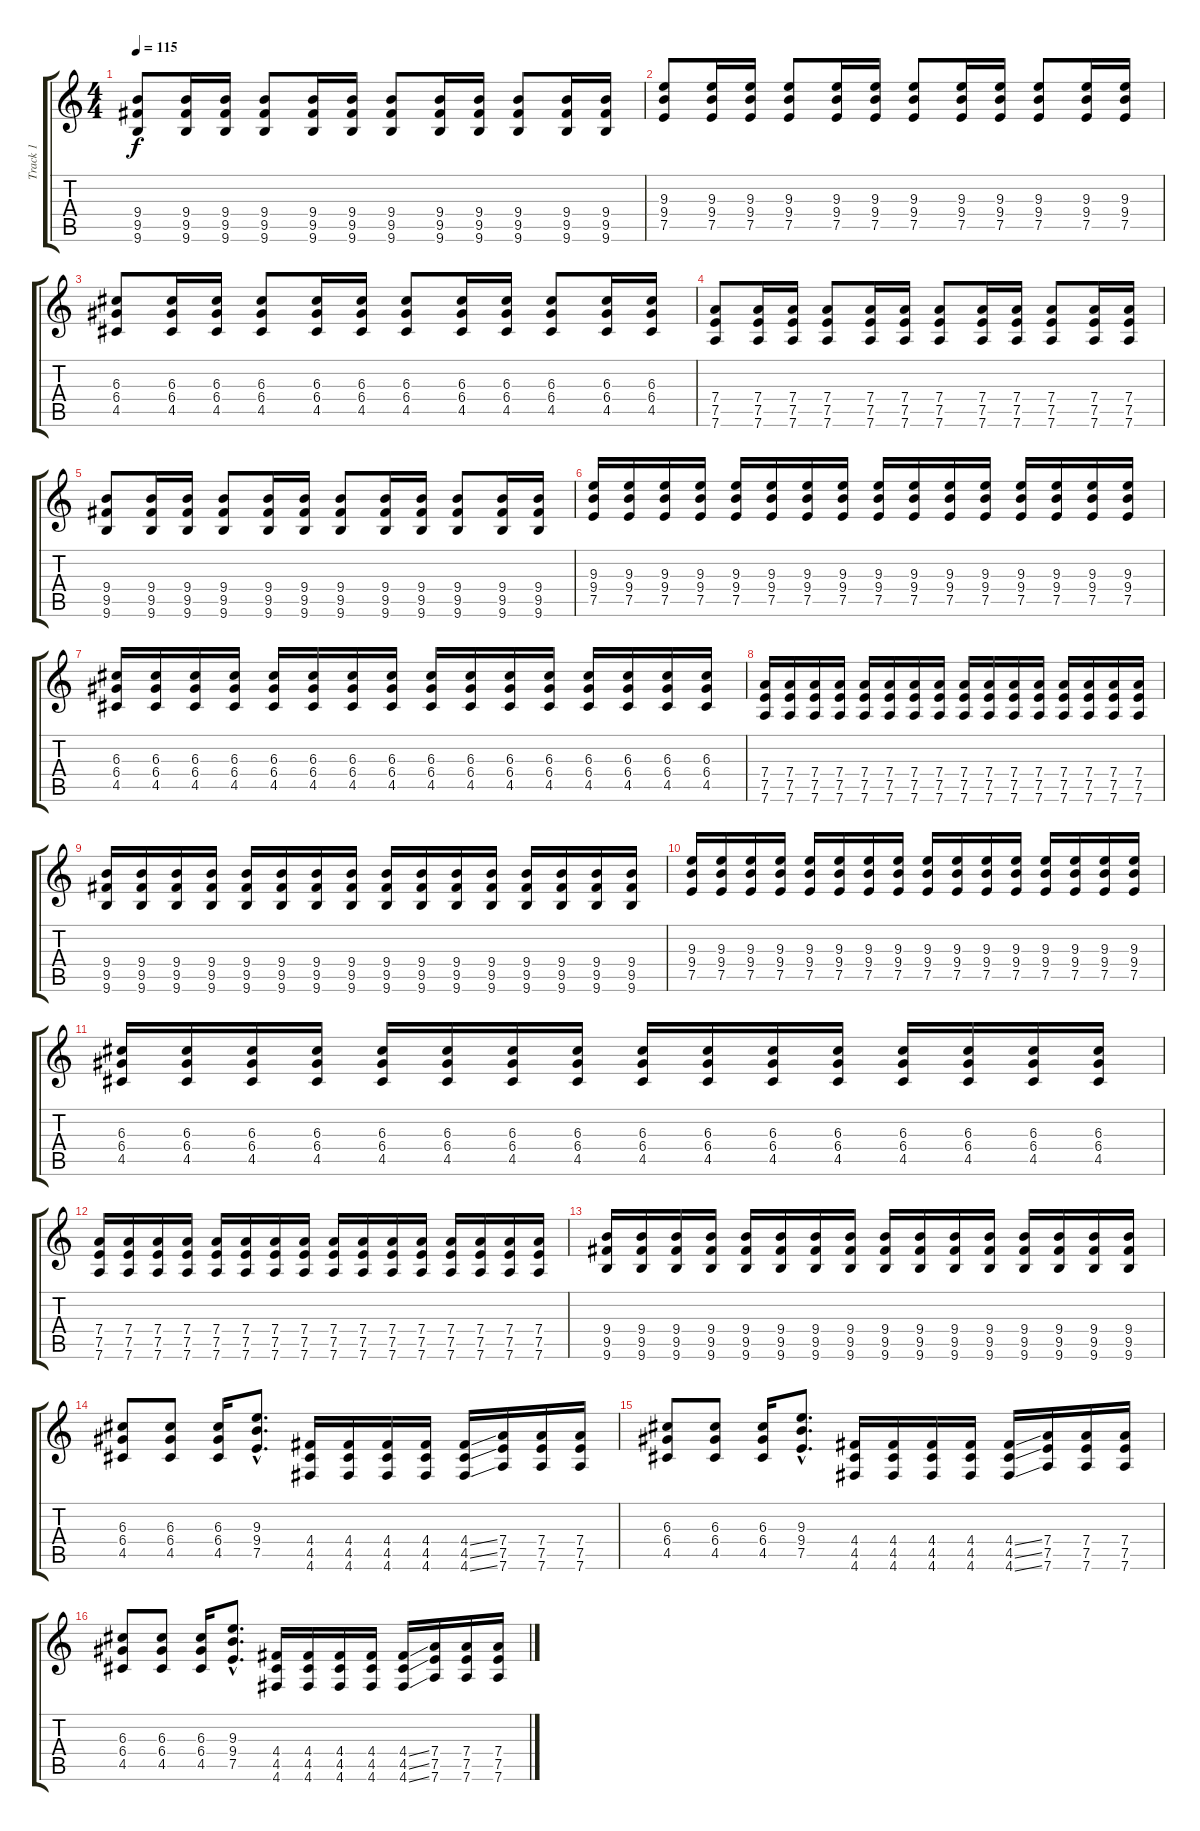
\track ("Track 1" "Track 1") {instrument distortionguitar}
\staff {score tabs}
\tuning (E4 B3 G3 D3 A2 D2) {hide}
\ts (4 4)
\tempo 115
\clef g2
\ks c
(9.4 9.5 9.6).8{dy f} (9.4 9.5 9.6).16 (9.4 9.5 9.6).16 (9.4 9.5 9.6).8 (9.4 9.5 9.6).16 (9.4 9.5 9.6).16 (9.4 9.5 9.6).8 (9.4 9.5 9.6).16 (9.4 9.5 9.6).16 (9.4 9.5 9.6).8 (9.4 9.5 9.6).16 (9.4 9.5 9.6).16 |
(9.3 9.4 7.5).8 (9.3 9.4 7.5).16 (9.3 9.4 7.5).16 (9.3 9.4 7.5).8 (9.3 9.4 7.5).16 (9.3 9.4 7.5).16 (9.3 9.4 7.5).8 (9.3 9.4 7.5).16 (9.3 9.4 7.5).16 (9.3 9.4 7.5).8 (9.3 9.4 7.5).16 (9.3 9.4 7.5).16 |
(6.3 6.4 4.5).8 (6.3 6.4 4.5).16 (6.3 6.4 4.5).16 (6.3 6.4 4.5).8 (6.3 6.4 4.5).16 (6.3 6.4 4.5).16 (6.3 6.4 4.5).8 (6.3 6.4 4.5).16 (6.3 6.4 4.5).16 (6.3 6.4 4.5).8 (6.3 6.4 4.5).16 (6.3 6.4 4.5).16 |
(7.4 7.5 7.6).8 (7.4 7.5 7.6).16 (7.4 7.5 7.6).16 (7.4 7.5 7.6).8 (7.4 7.5 7.6).16 (7.4 7.5 7.6).16 (7.4 7.5 7.6).8 (7.4 7.5 7.6).16 (7.4 7.5 7.6).16 (7.4 7.5 7.6).8 (7.4 7.5 7.6).16 (7.4 7.5 7.6).16 |
(9.4 9.5 9.6).8 (9.4 9.5 9.6).16 (9.4 9.5 9.6).16 (9.4 9.5 9.6).8 (9.4 9.5 9.6).16 (9.4 9.5 9.6).16 (9.4 9.5 9.6).8 (9.4 9.5 9.6).16 (9.4 9.5 9.6).16 (9.4 9.5 9.6).8 (9.4 9.5 9.6).16 (9.4 9.5 9.6).16 |
(9.3 9.4 7.5).16 (9.3 9.4 7.5).16 (9.3 9.4 7.5).16 (9.3 9.4 7.5).16 (9.3 9.4 7.5).16 (9.3 9.4 7.5).16 (9.3 9.4 7.5).16 (9.3 9.4 7.5).16 (9.3 9.4 7.5).16 (9.3 9.4 7.5).16 (9.3 9.4 7.5).16 (9.3 9.4 7.5).16 (9.3 9.4 7.5).16 (9.3 9.4 7.5).16 (9.3 9.4 7.5).16 (9.3 9.4 7.5).16 |
(6.3 6.4 4.5).16 (6.3 6.4 4.5).16 (6.3 6.4 4.5).16 (6.3 6.4 4.5).16 (6.3 6.4 4.5).16 (6.3 6.4 4.5).16 (6.3 6.4 4.5).16 (6.3 6.4 4.5).16 (6.3 6.4 4.5).16 (6.3 6.4 4.5).16 (6.3 6.4 4.5).16 (6.3 6.4 4.5).16 (6.3 6.4 4.5).16 (6.3 6.4 4.5).16 (6.3 6.4 4.5).16 (6.3 6.4 4.5).16 |
(7.4 7.5 7.6).16 (7.4 7.5 7.6).16 (7.4 7.5 7.6).16 (7.4 7.5 7.6).16 (7.4 7.5 7.6).16 (7.4 7.5 7.6).16 (7.4 7.5 7.6).16 (7.4 7.5 7.6).16 (7.4 7.5 7.6).16 (7.4 7.5 7.6).16 (7.4 7.5 7.6).16 (7.4 7.5 7.6).16 (7.4 7.5 7.6).16 (7.4 7.5 7.6).16 (7.4 7.5 7.6).16 (7.4 7.5 7.6).16 |
(9.4 9.5 9.6).16 (9.4 9.5 9.6).16 (9.4 9.5 9.6).16 (9.4 9.5 9.6).16 (9.4 9.5 9.6).16 (9.4 9.5 9.6).16 (9.4 9.5 9.6).16 (9.4 9.5 9.6).16 (9.4 9.5 9.6).16 (9.4 9.5 9.6).16 (9.4 9.5 9.6).16 (9.4 9.5 9.6).16 (9.4 9.5 9.6).16 (9.4 9.5 9.6).16 (9.4 9.5 9.6).16 (9.4 9.5 9.6).16 |
(9.3 9.4 7.5).16 (9.3 9.4 7.5).16 (9.3 9.4 7.5).16 (9.3 9.4 7.5).16 (9.3 9.4 7.5).16 (9.3 9.4 7.5).16 (9.3 9.4 7.5).16 (9.3 9.4 7.5).16 (9.3 9.4 7.5).16 (9.3 9.4 7.5).16 (9.3 9.4 7.5).16 (9.3 9.4 7.5).16 (9.3 9.4 7.5).16 (9.3 9.4 7.5).16 (9.3 9.4 7.5).16 (9.3 9.4 7.5).16 |
(6.3 6.4 4.5).16 (6.3 6.4 4.5).16 (6.3 6.4 4.5).16 (6.3 6.4 4.5).16 (6.3 6.4 4.5).16 (6.3 6.4 4.5).16 (6.3 6.4 4.5).16 (6.3 6.4 4.5).16 (6.3 6.4 4.5).16 (6.3 6.4 4.5).16 (6.3 6.4 4.5).16 (6.3 6.4 4.5).16 (6.3 6.4 4.5).16 (6.3 6.4 4.5).16 (6.3 6.4 4.5).16 (6.3 6.4 4.5).16 |
(7.4 7.5 7.6).16 (7.4 7.5 7.6).16 (7.4 7.5 7.6).16 (7.4 7.5 7.6).16 (7.4 7.5 7.6).16 (7.4 7.5 7.6).16 (7.4 7.5 7.6).16 (7.4 7.5 7.6).16 (7.4 7.5 7.6).16 (7.4 7.5 7.6).16 (7.4 7.5 7.6).16 (7.4 7.5 7.6).16 (7.4 7.5 7.6).16 (7.4 7.5 7.6).16 (7.4 7.5 7.6).16 (7.4 7.5 7.6).16 |
(9.4 9.5 9.6).16 (9.4 9.5 9.6).16 (9.4 9.5 9.6).16 (9.4 9.5 9.6).16 (9.4 9.5 9.6).16 (9.4 9.5 9.6).16 (9.4 9.5 9.6).16 (9.4 9.5 9.6).16 (9.4 9.5 9.6).16 (9.4 9.5 9.6).16 (9.4 9.5 9.6).16 (9.4 9.5 9.6).16 (9.4 9.5 9.6).16 (9.4 9.5 9.6).16 (9.4 9.5 9.6).16 (9.4 9.5 9.6).16 |
(6.3 6.4 4.5).8 (6.3 6.4 4.5).8 (6.3 6.4 4.5).16 (9.3{hac} 9.4{hac} 7.5{hac}).8{d} (4.4 4.5 4.6).16 (4.4 4.5 4.6).16 (4.4 4.5 4.6).16 (4.4 4.5 4.6).16 (4.4{ss} 4.5{ss} 4.6{ss}).16 (7.4 7.5 7.6).16 (7.4 7.5 7.6).16 (7.4 7.5 7.6).16 |
(6.3 6.4 4.5).8 (6.3 6.4 4.5).8 (6.3 6.4 4.5).16 (9.3{hac} 9.4{hac} 7.5{hac}).8{d} (4.4 4.5 4.6).16 (4.4 4.5 4.6).16 (4.4 4.5 4.6).16 (4.4 4.5 4.6).16 (4.4{ss} 4.5{ss} 4.6{ss}).16 (7.4 7.5 7.6).16 (7.4 7.5 7.6).16 (7.4 7.5 7.6).16 |
(6.3 6.4 4.5).8 (6.3 6.4 4.5).8 (6.3 6.4 4.5).16 (9.3{hac} 9.4{hac} 7.5{hac}).8{d} (4.4 4.5 4.6).16 (4.4 4.5 4.6).16 (4.4 4.5 4.6).16 (4.4 4.5 4.6).16 (4.4{ss} 4.5{ss} 4.6{ss}).16 (7.4 7.5 7.6).16 (7.4 7.5 7.6).16 (7.4 7.5 7.6).16
